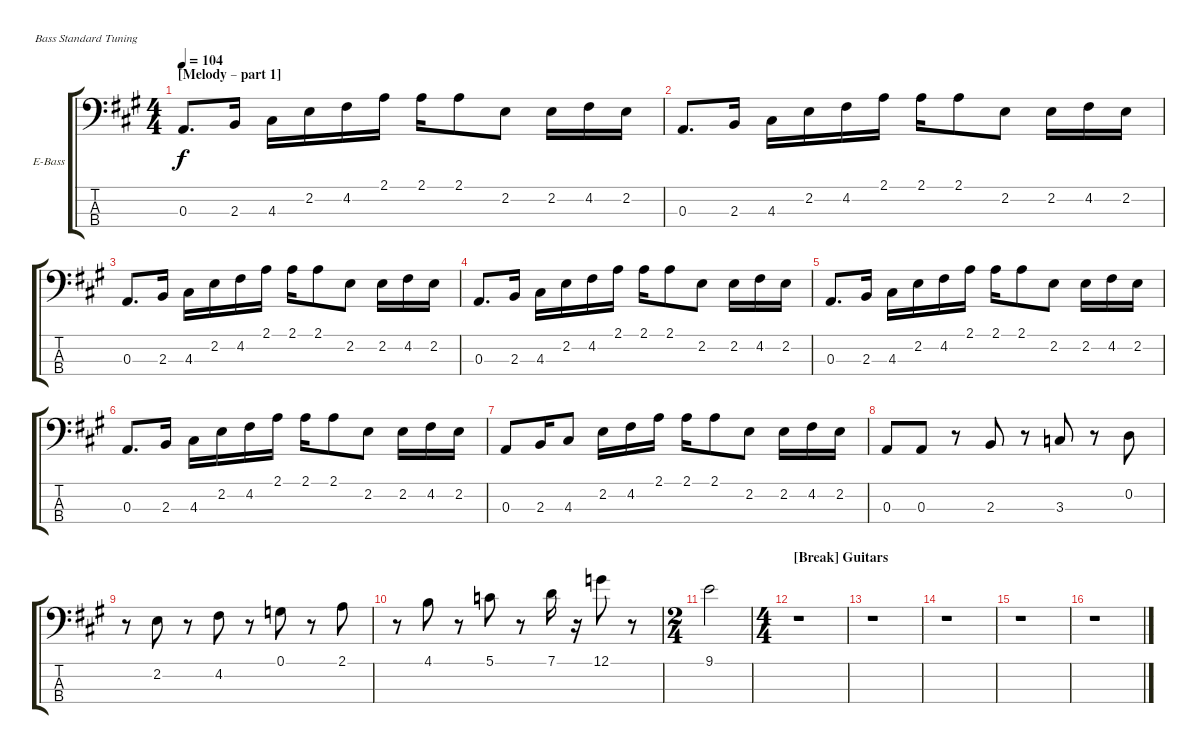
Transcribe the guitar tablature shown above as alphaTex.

\bracketExtendMode groupsimilarinstruments
\firstSystemTrackNameOrientation horizontal
\otherSystemsTrackNameOrientation horizontal
\track ("Bass" "E-Bass") {instrument electricbassfinger}
\staff {score tabs}
\tuning (G2 D2 A1 E1)
\ts (4 4)
\section ("" "[Melody – part 1] ")
\tempo 104
\clef f4
\ks a
0.3.8{d dy f} 2.3.16 4.3.16 2.2.16 4.2.16 2.1.16 2.1.16 2.1.8 2.2.8 2.2.16 4.2.16 2.2.16 |
0.3.8{d} 2.3.16 4.3.16 2.2.16 4.2.16 2.1.16 2.1.16 2.1.8 2.2.8 2.2.16 4.2.16 2.2.16 |
0.3.8{d} 2.3.16 4.3.16 2.2.16 4.2.16 2.1.16 2.1.16 2.1.8 2.2.8 2.2.16 4.2.16 2.2.16 |
0.3.8{d} 2.3.16 4.3.16 2.2.16 4.2.16 2.1.16 2.1.16 2.1.8 2.2.8 2.2.16 4.2.16 2.2.16 |
0.3.8{d} 2.3.16 4.3.16 2.2.16 4.2.16 2.1.16 2.1.16 2.1.8 2.2.8 2.2.16 4.2.16 2.2.16 |
0.3.8{d} 2.3.16 4.3.16 2.2.16 4.2.16 2.1.16 2.1.16 2.1.8 2.2.8 2.2.16 4.2.16 2.2.16 |
0.3.8 2.3.16 4.3.8 2.2.16 4.2.16 2.1.16 2.1.16 2.1.8 2.2.8 2.2.16 4.2.16 2.2.16 |
0.3.8 0.3.8 r.8 2.3.8 r.8 3.3.8 r.8 0.2.8 |
r.8 2.2.8 r.8 4.2.8 r.8 0.1.8 r.8 2.1.8 |
r.8 4.1.8 r.8 5.1.8 r.8 7.1.16 r.16 12.1.8 r.8 |
\ts (2 4)
9.1.2 |
\ts (4 4)
\section ("" "[Break] Guitars")
r.1 |
r.1 |
r.1 |
r.1 |
r.1
